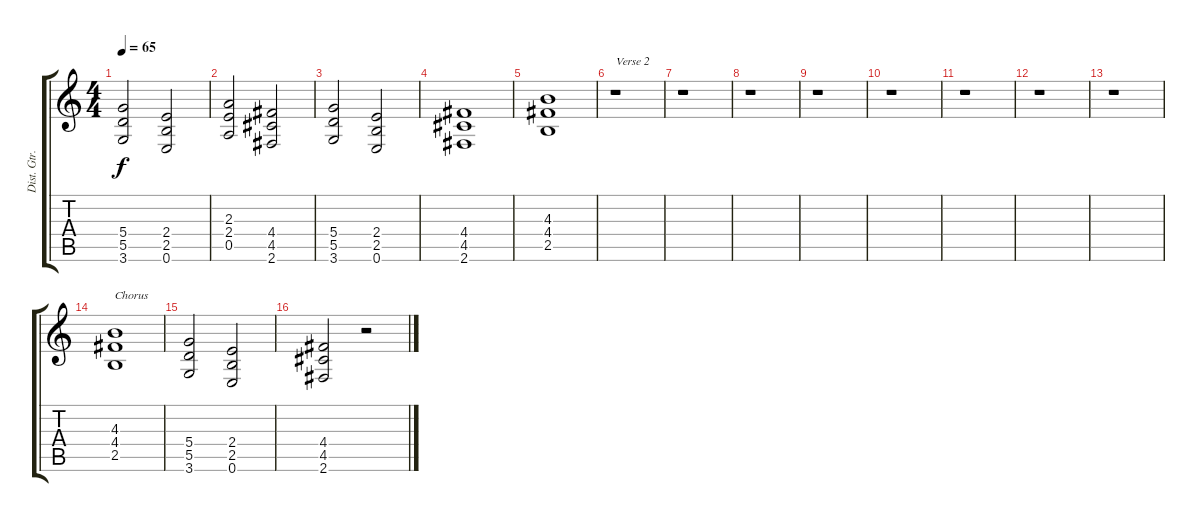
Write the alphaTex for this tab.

\track ("Dist. Gtr." "Dist. Gtr.") {instrument distortionguitar}
\staff {score tabs}
\tuning (E4 B3 G3 D3 A2 E2) {hide}
\ts (4 4)
\tempo 65
\clef g2
\ks c
(5.4 5.5 3.6).2{dy f} (2.4 2.5 0.6).2 |
(2.3 2.4 0.5).2 (4.4 4.5 2.6).2 |
(5.4 5.5 3.6).2 (2.4 2.5 0.6).2 |
(4.4 4.5 2.6).1 |
(4.3 4.4 2.5).1 |
r.1{txt "Verse 2"} |
r.1 |
r.1 |
r.1 |
r.1 |
r.1 |
r.1 |
r.1 |
(4.3 4.4 2.5).1{txt "Chorus"} |
(5.4 5.5 3.6).2 (2.4 2.5 0.6).2 |
(4.4 4.5 2.6).2 r.2
